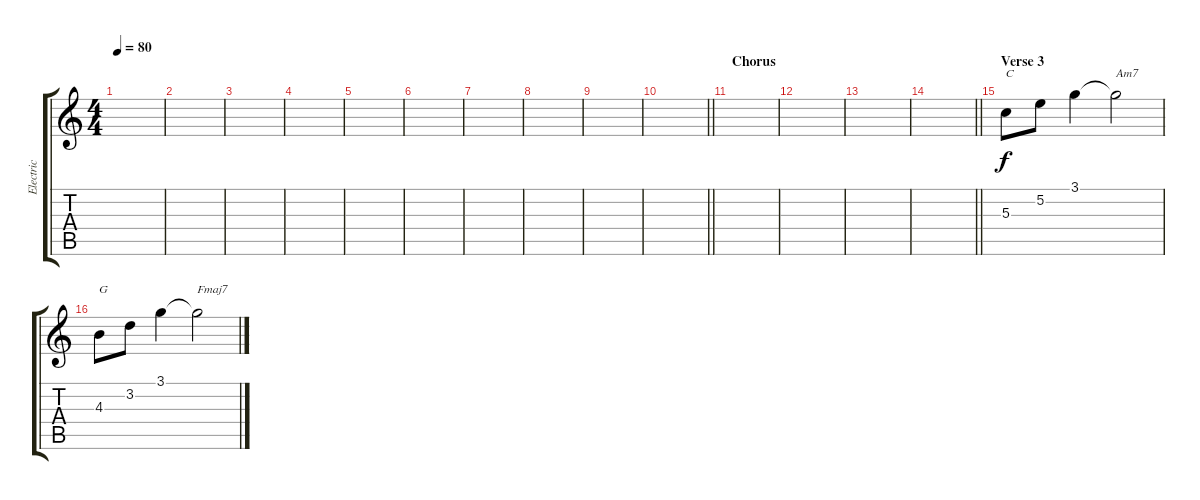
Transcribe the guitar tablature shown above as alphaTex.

\track ("Electric" "Electric") {instrument overdrivenguitar}
\staff {score tabs}
\tuning (E4 B3 G3 D3 A2 E2) {hide}
\ts (4 4)
\tempo 80
\clef g2
\ks c
|
|
|
|
|
|
|
|
|
\barLineRight lightlight
|
\section ("" "Chorus")
|
|
|
\barLineRight lightlight
|
\section ("" "Verse 3")
5.3.8{txt "C"} 5.2.8 3.1.4 3.1{t}.2{txt "Am7"} |
4.3.8{txt "G"} 3.2.8 3.1.4 3.1{t}.2{txt "Fmaj7"}
